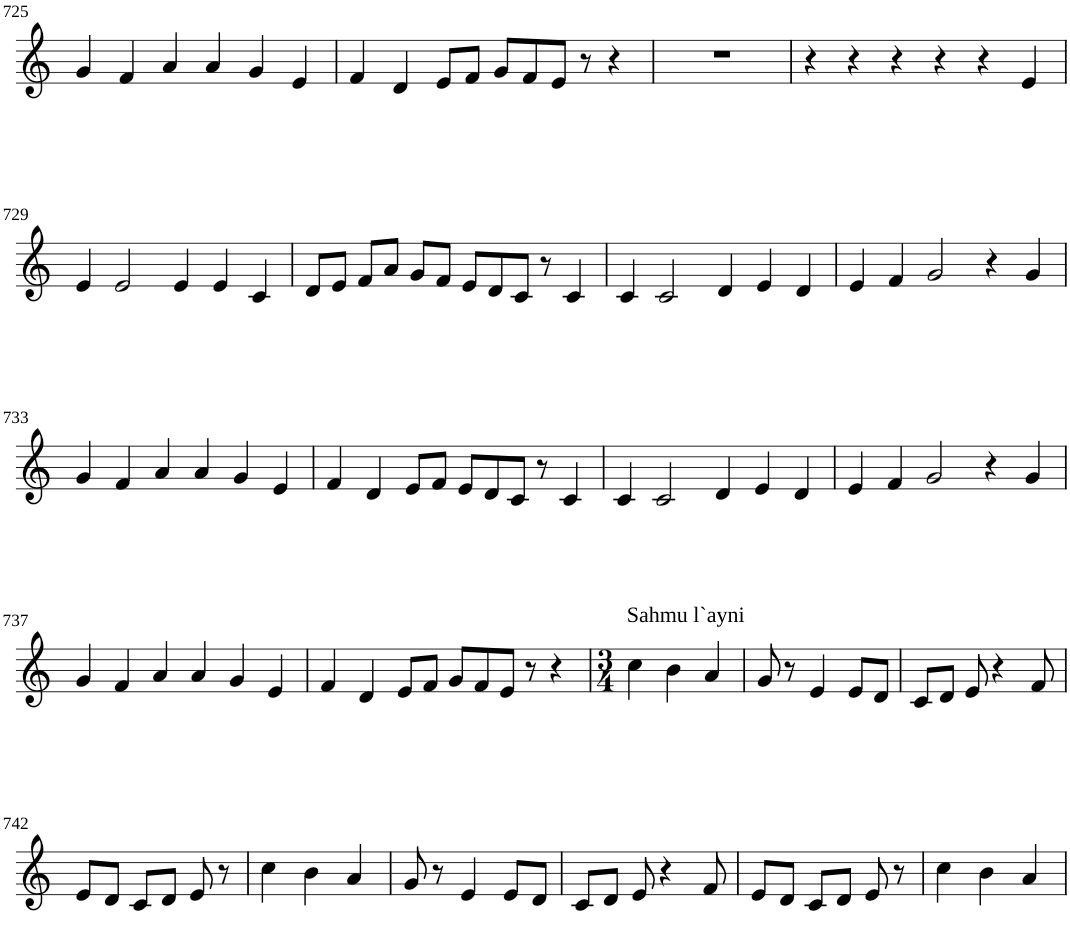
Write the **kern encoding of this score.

**kern
*part1
*staff1
*I"Violin
!!LO:PB:g=z
*clefG2
*k[]
*M6/4
=725
4g/
4f/
4a/
4a/
4g/
4e/
=726
4f/
4d/
8e/L
8f/J
8g/L
8f/
8e/J
8r
4r
=727
1.r
=728
4r
4r
4r
4r
4r
4e/
!!LO:LB:g=z
=729
4e/
2e/
4e/
4e/
4c/
=730
8d/L
8e/J
8f/L
8a/J
8g/L
8f/J
8e/L
8d/
8c/J
8r
4c/
=731
4c/
2c/
4d/
4e/
4d/
=732
4e/
4f/
2g/
4r
4g/
!!LO:LB:g=z
=733
4g/
4f/
4a/
4a/
4g/
4e/
=734
4f/
4d/
8e/L
8f/J
8e/L
8d/
8c/J
8r
4c/
=735
4c/
2c/
4d/
4e/
4d/
=736
4e/
4f/
2g/
4r
4g/
!!LO:LB:g=z
=737
4g/
4f/
4a/
4a/
4g/
4e/
=738
4f/
4d/
8e/L
8f/J
8g/L
8f/
8e/J
8r
4r
=739
*M3/4
!LO:TX:a:t=Sahmu l`ayni
4cc\
4b\
4a/
=740
8g/
8r
4e/
8e/L
8d/J
=741
8c/L
8d/J
8e/
4r
8f/
!!LO:LB:g=z
=742
8e/L
8d/J
8c/L
8d/J
8e/
8r
=743
4cc\
4b\
4a/
=744
8g/
8r
4e/
8e/L
8d/J
=745
8c/L
8d/J
8e/
4r
8f/
=746
8e/L
8d/J
8c/L
8d/J
8e/
8r
=747
4cc\
4b\
4a/
=
*-
